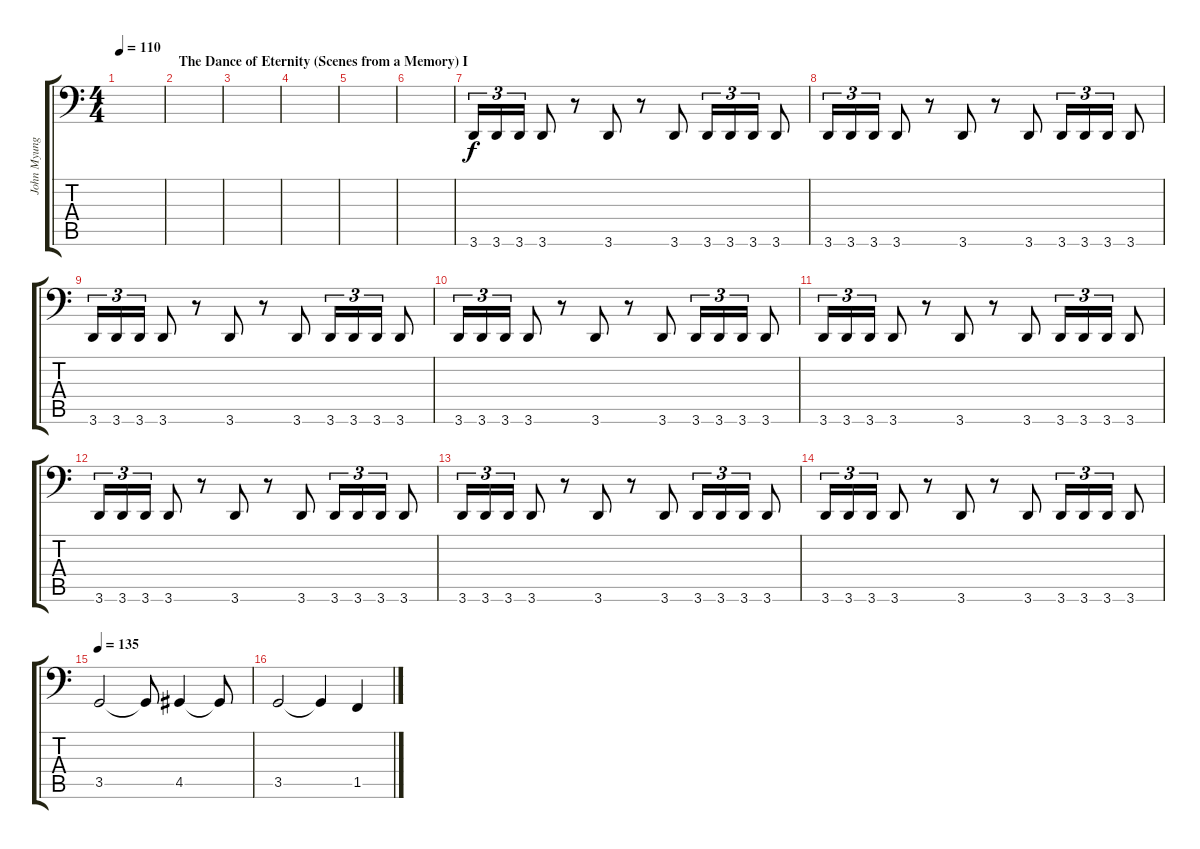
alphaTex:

\track ("John Myung Bass" "John Myung") {instrument electricbasspick}
\staff {score tabs}
\tuning (C3 G2 D2 A1 E1 B0) {hide}
\ts (4 4)
\tempo 110
\clef f4
\ks c
|
\section ("" "The Dance of Eternity (Scenes from a Memory) I")
|
|
|
|
|
3.6.16{tu (3 2)} 3.6.16{tu (3 2)} 3.6.16{tu (3 2)} 3.6.8 r.8 3.6.8 r.8 3.6.8 3.6.16{tu (3 2)} 3.6.16{tu (3 2)} 3.6.16{tu (3 2)} 3.6.8 |
3.6.16{tu (3 2)} 3.6.16{tu (3 2)} 3.6.16{tu (3 2)} 3.6.8 r.8 3.6.8 r.8 3.6.8 3.6.16{tu (3 2)} 3.6.16{tu (3 2)} 3.6.16{tu (3 2)} 3.6.8 |
3.6.16{tu (3 2)} 3.6.16{tu (3 2)} 3.6.16{tu (3 2)} 3.6.8 r.8 3.6.8 r.8 3.6.8 3.6.16{tu (3 2)} 3.6.16{tu (3 2)} 3.6.16{tu (3 2)} 3.6.8 |
3.6.16{tu (3 2)} 3.6.16{tu (3 2)} 3.6.16{tu (3 2)} 3.6.8 r.8 3.6.8 r.8 3.6.8 3.6.16{tu (3 2)} 3.6.16{tu (3 2)} 3.6.16{tu (3 2)} 3.6.8 |
3.6.16{tu (3 2)} 3.6.16{tu (3 2)} 3.6.16{tu (3 2)} 3.6.8 r.8 3.6.8 r.8 3.6.8 3.6.16{tu (3 2)} 3.6.16{tu (3 2)} 3.6.16{tu (3 2)} 3.6.8 |
3.6.16{tu (3 2)} 3.6.16{tu (3 2)} 3.6.16{tu (3 2)} 3.6.8 r.8 3.6.8 r.8 3.6.8 3.6.16{tu (3 2)} 3.6.16{tu (3 2)} 3.6.16{tu (3 2)} 3.6.8 |
3.6.16{tu (3 2)} 3.6.16{tu (3 2)} 3.6.16{tu (3 2)} 3.6.8 r.8 3.6.8 r.8 3.6.8 3.6.16{tu (3 2)} 3.6.16{tu (3 2)} 3.6.16{tu (3 2)} 3.6.8 |
3.6.16{tu (3 2)} 3.6.16{tu (3 2)} 3.6.16{tu (3 2)} 3.6.8 r.8 3.6.8 r.8 3.6.8 3.6.16{tu (3 2)} 3.6.16{tu (3 2)} 3.6.16{tu (3 2)} 3.6.8 |
\tempo 135
3.5.2{volume 11} 3.5{t}.8 4.5.4 4.5{t}.8 |
3.5.2 3.5{t}.4 1.5.4
